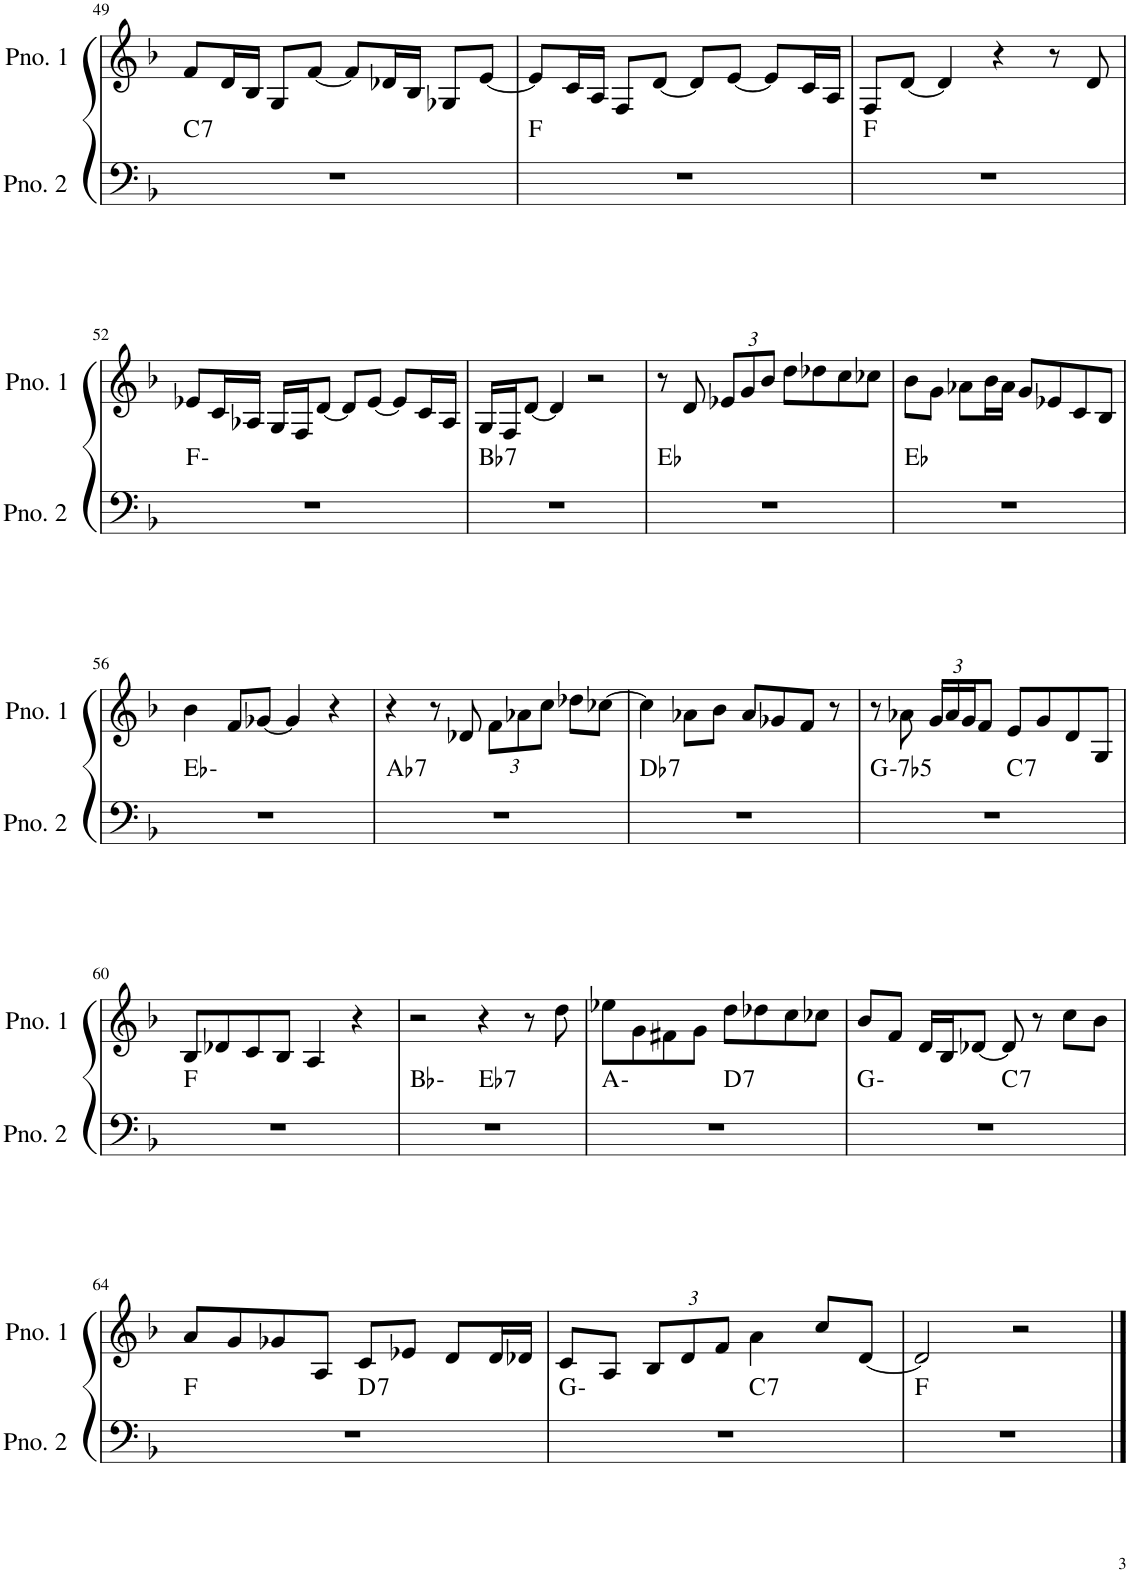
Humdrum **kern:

**kern	**harte	**kern
*part2	*part2	*part1
*staff2	*	*staff1
*I"ピアノ 2	*	*I"ピアノ 1
!!LO:PB:g=z
*clefF4	*	*clefG2
*k[b-]	*	*k[b-]
*M4/4	*	*M4/4
=49	=49	=49
!	!LO:H:kt=7	!
1r	C:7	8f/L
.	.	16d/L
.	.	16B-/JJ
.	.	8G/L
.	.	[8f/J
.	.	8f/L]
.	.	16d-X/L
.	.	16B-/JJ
.	.	8G-X/L
.	.	[8e/J
=50	=50	=50
1r	F:maj	8e/L]
.	.	16c/L
.	.	16A/JJ
.	.	8F/L
.	.	[8d/J
.	.	8d/L]
.	.	[8e/J
.	.	8e/L]
.	.	16c/L
.	.	16A/JJ
=51	=51	=51
1r	F:maj	8F/L
.	.	[8d/J
.	.	4d/]
.	.	4r
.	.	8r
.	.	8d/
!!LO:LB:g=z
=52	=52	=52
1r	F:min	8e-X/L
.	.	16c/L
.	.	16A-X/JJ
.	.	16G/LL
.	.	16F/J
.	.	[8d/J
.	.	8d/L]
.	.	[8e-/J
.	.	8e-/L]
.	.	16c/L
.	.	16A-/JJ
=53	=53	=53
!	!LO:H:kt=7	!
1r	Bb:7	16G/LL
.	.	16F/J
.	.	[8d/J
.	.	4d/]
.	.	2r
=54	=54	=54
1r	Eb:maj	8r
.	.	8d/
*	*	*Xbrackettup
.	.	12e-X/L
.	.	12g/
.	.	12b-/J
.	.	8dd\L
.	.	8dd-X\
.	.	8cc\
.	.	8cc-X\J
=55	=55	=55
1r	Eb:maj	8b-\L
.	.	8g\J
.	.	8a-X\L
.	.	16b-\L
.	.	16a-\JJ
.	.	8g/L
.	.	8e-X/
.	.	8c/
.	.	8B-/J
!!LO:LB:g=z
=56	=56	=56
1r	Eb:min	4b-\
.	.	8f/L
.	.	[8g-X/J
.	.	4g-/]
.	.	4r
=57	=57	=57
!	!LO:H:kt=7	!
1r	Ab:7	4r
.	.	8r
.	.	8d-X/
.	.	12f\L
.	.	12a-X\
.	.	12cc\J
.	.	8dd-X\L
.	.	[8cc-X\J
=58	=58	=58
!	!LO:H:kt=7	!
1r	Db:7	4cc-\]
.	.	8a-X\L
.	.	8b-\J
.	.	8a-/L
.	.	8g-X/
.	.	8f/J
.	.	8r
=59	=59	=59
!	!LO:H:kt=-7b5	!
*^	*	*
1r	2ryy	G:hdim7	8r
.	.	.	8a-X\
.	.	.	24g/LL
.	.	.	24a-/
.	.	.	24g/J
.	.	.	8f/J
!	!	!LO:H:kt=7	!
.	2ryy	C:7	8e/L
.	.	.	8g/
.	.	.	8d/
.	.	.	8G/J
*v	*v	*	*
!!LO:LB:g=z
=60	=60	=60
1r	F:maj	8B-/L
.	.	8d-X/
.	.	8c/
.	.	8B-/J
.	.	4A/
.	.	4r
=61	=61	=61
*^	*	*
1r	2ryy	Bb:min	2r
!	!	!LO:H:kt=7	!
.	2ryy	Eb:7	4r
.	.	.	8r
.	.	.	8dd\
=62	=62	=62	=62
1r	2ryy	A:min	8ee-X\L
.	.	.	8g\
.	.	.	8f#X\
.	.	.	8g\J
!	!	!LO:H:kt=7	!
.	2ryy	D:7	8dd\L
.	.	.	8dd-X\
.	.	.	8cc\
.	.	.	8cc-X\J
=63	=63	=63	=63
1r	2ryy	G:min	8b-/L
.	.	.	8f/J
.	.	.	16d/LL
.	.	.	16B-/J
.	.	.	[8d-X/J
!	!	!LO:H:kt=7	!
.	2ryy	C:7	8d-/]
.	.	.	8r
.	.	.	8cc\L
.	.	.	8b-\J
!!LO:LB:g=z
=64	=64	=64	=64
1r	2ryy	F:maj	8a/L
.	.	.	8g/
.	.	.	8g-X/
.	.	.	8A/J
!	!	!LO:H:kt=7	!
.	2ryy	D:7	8c/L
.	.	.	8e-X/J
.	.	.	8d/L
.	.	.	16d/L
.	.	.	16d-X/JJ
=65	=65	=65	=65
1r	2ryy	G:min	8c/L
.	.	.	8A/J
.	.	.	12B-/L
.	.	.	12d/
.	.	.	12f/J
!	!	!LO:H:kt=7	!
.	2ryy	C:7	4a\
.	.	.	8cc/L
.	.	.	[8d/J
*v	*v	*	*
=66	=66	=66
1r	F:maj	2d/]
.	.	2r
==	==	==
*-	*-	*-
